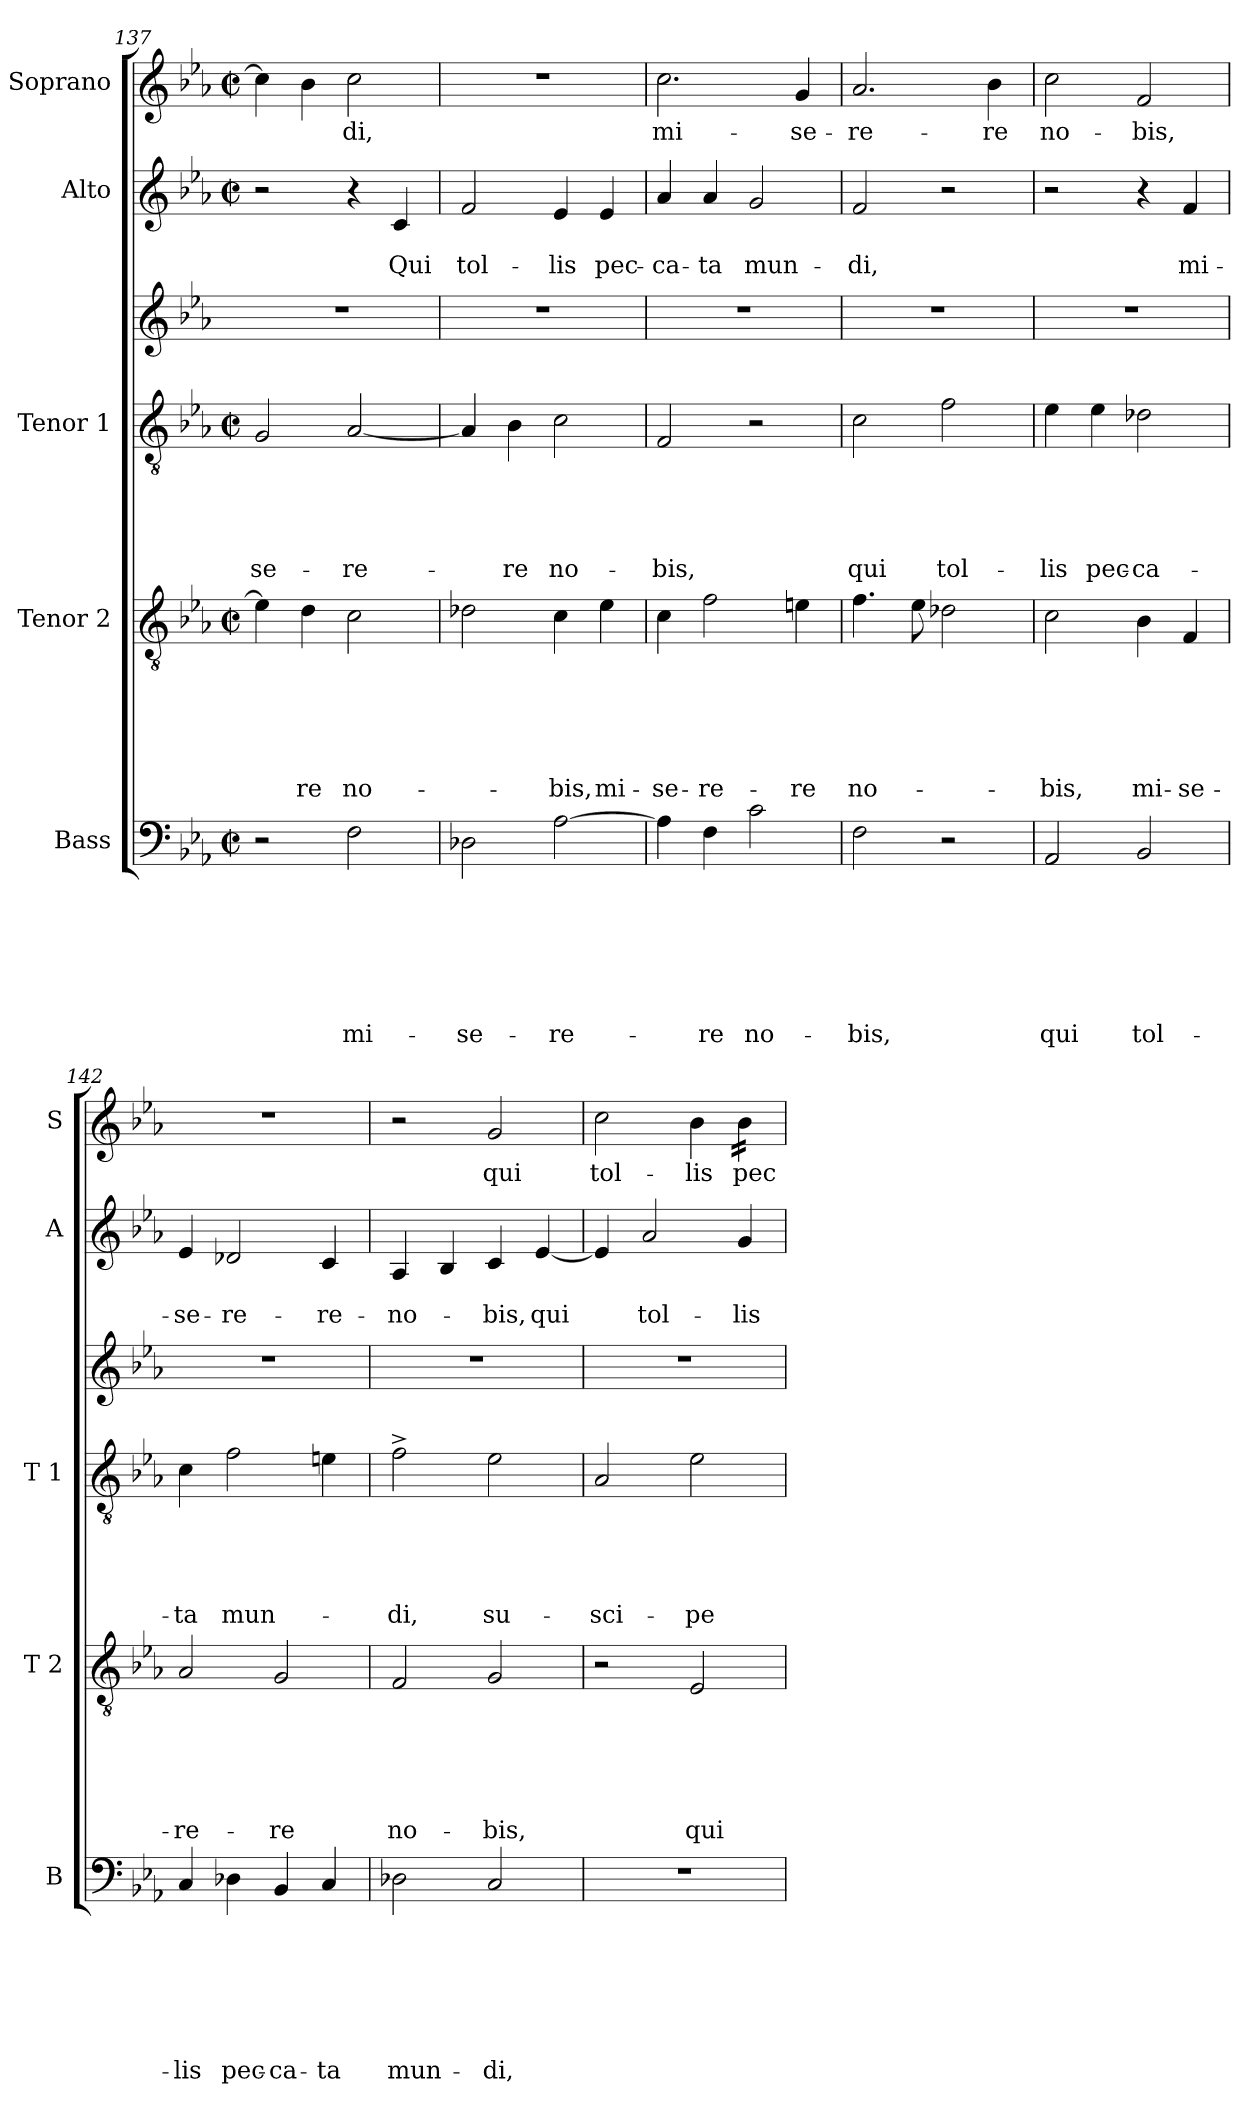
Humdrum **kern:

**kern	**text	**text	**text	**text	**text	**text	**text	**kern	**text	**text	**text	**text	**text	**text	**kern	**text	**text	**text	**text	**text	**kern	**kern	**text	**text	**kern	**text
*part6	*part6	*part6	*part6	*part6	*part6	*part6	*part6	*part5	*part5	*part5	*part5	*part5	*part5	*part5	*part4	*part4	*part4	*part4	*part4	*part4	*part3	*part2	*part2	*part2	*part1	*part1
*staff6	*staff6	*staff6	*staff6	*staff6	*staff6	*staff6	*staff6	*staff5	*staff5	*staff5	*staff5	*staff5	*staff5	*staff5	*staff4	*staff4	*staff4	*staff4	*staff4	*staff4	*staff3	*staff2	*staff2	*staff2	*staff1	*staff1
*I"Bass	*	*	*	*	*	*	*	*I"Tenor 2	*	*	*	*	*	*	*I"Tenor 1	*	*	*	*	*	*	*I"Alto	*	*	*I"Soprano	*
*I'B	*	*	*	*	*	*	*	*I'T 2	*	*	*	*	*	*	*I'T 1	*	*	*	*	*	*	*I'A	*	*	*I'S	*
*clefF4	*	*	*	*	*	*	*	*clefGv2	*	*	*	*	*	*	*clefGv2	*	*	*	*	*	*clefG2	*clefG2	*	*	*clefG2	*
*k[b-e-a-]	*	*	*	*	*	*	*	*k[b-e-a-]	*	*	*	*	*	*	*k[b-e-a-]	*	*	*	*	*	*k[b-e-a-]	*k[b-e-a-]	*	*	*k[b-e-a-]	*
*E-:	*	*	*	*	*	*	*	*E-:	*	*	*	*	*	*	*E-:	*	*	*	*	*	*E-:	*E-:	*	*	*E-:	*
*M2/2	*	*	*	*	*	*	*	*M2/2	*	*	*	*	*	*	*M2/2	*	*	*	*	*	*	*M2/2	*	*	*M2/2	*
*met(c|)	*	*	*	*	*	*	*	*met(c|)	*	*	*	*	*	*	*met(c|)	*	*	*	*	*	*	*met(c|)	*	*	*met(c|)	*
=137	=137	=137	=137	=137	=137	=137	=137	=137	=137	=137	=137	=137	=137	=137	=137	=137	=137	=137	=137	=137	=137	=137	=137	=137	=137	=137
!	!	!	!	!	!	!	!	!	!	!	!	!	!	!	!	!	!	!	!	!LO:LY:b	!	!	!	!	!	!
2r	.	.	.	.	.	.	.	4e-\]	.	.	.	.	.	.	2G/	.	.	.	.	-se-	1r	2r	.	.	4cc\]	.
!	!	!	!	!	!	!	!	!	!	!	!	!	!	!LO:LY:b	!	!	!	!	!	!	!	!	!	!	!	!
.	.	.	.	.	.	.	.	4d\	.	.	.	.	.	-re	.	.	.	.	.	.	.	.	.	.	4b-\	.
!	!	!	!	!	!	!	!LO:LY:b	!	!	!	!	!	!	!LO:LY:b	!	!	!	!	!	!LO:LY:b	!	!	!	!	!	!LO:LY:b
2F\	.	.	.	.	.	.	mi-	2c\	.	.	.	.	.	no-	[<2A-/	.	.	.	.	-re-	.	4r	.	.	2cc\	-di,
!	!	!	!	!	!	!	!	!	!	!	!	!	!	!	!	!	!	!	!	!	!	!	!	!LO:LY:b	!	!
.	.	.	.	.	.	.	.	.	.	.	.	.	.	.	.	.	.	.	.	.	.	4c/	.	Qui	.	.
=138	=138	=138	=138	=138	=138	=138	=138	=138	=138	=138	=138	=138	=138	=138	=138	=138	=138	=138	=138	=138	=138	=138	=138	=138	=138	=138
!	!	!	!	!	!	!	!LO:LY:b	!	!	!	!	!	!	!	!	!	!	!	!	!	!	!	!	!LO:LY:b	!	!
2D-X\	.	.	.	.	.	.	-se-	2d-X\	.	.	.	.	.	.	4A-/]	.	.	.	.	.	1r	2f/	.	tol-	1r	.
!	!	!	!	!	!	!	!	!	!	!	!	!	!	!	!	!	!	!	!	!LO:LY:b	!	!	!	!	!	!
.	.	.	.	.	.	.	.	.	.	.	.	.	.	.	4B-\	.	.	.	.	-re	.	.	.	.	.	.
!	!	!	!	!	!	!	!LO:LY:b	!	!	!	!	!	!	!LO:LY:b	!	!	!	!	!	!LO:LY:b	!	!	!	!LO:LY:b	!	!
[<2A-\	.	.	.	.	.	.	-re-	4c\	.	.	.	.	.	-bis,	2c\	.	.	.	.	no-	.	4e-/	.	-lis	.	.
!	!	!	!	!	!	!	!	!	!	!	!	!	!	!LO:LY:b	!	!	!	!	!	!	!	!	!	!LO:LY:b	!	!
.	.	.	.	.	.	.	.	4e-\	.	.	.	.	.	mi-	.	.	.	.	.	.	.	4e-/	.	pec-	.	.
!!LO:LB:g=z
=139	=139	=139	=139	=139	=139	=139	=139	=139	=139	=139	=139	=139	=139	=139	=139	=139	=139	=139	=139	=139	=139	=139	=139	=139	=139	=139
!	!	!	!	!	!	!	!	!	!	!	!	!	!	!LO:LY:b	!	!	!	!	!	!LO:LY:b	!	!	!	!LO:LY:b	!	!LO:LY:b
4A-\]	.	.	.	.	.	.	.	4c\	.	.	.	.	.	-se-	2F/	.	.	.	.	-bis,	1r	4a-/	.	-ca-	2.cc\	mi-
!	!	!	!	!	!	!	!LO:LY:b	!	!	!	!	!	!	!LO:LY:b	!	!	!	!	!	!	!	!	!	!LO:LY:b	!	!
4F\	.	.	.	.	.	.	-re	2f\	.	.	.	.	.	-re-	.	.	.	.	.	.	.	4a-/	.	-ta	.	.
!	!	!	!	!	!	!	!LO:LY:b	!	!	!	!	!	!	!	!	!	!	!	!	!	!	!	!	!LO:LY:b	!	!
2c\	.	.	.	.	.	.	no-	.	.	.	.	.	.	.	2r	.	.	.	.	.	.	2g/	.	mun-	.	.
!	!	!	!	!	!	!	!	!	!	!	!	!	!	!LO:LY:b	!	!	!	!	!	!	!	!	!	!	!	!LO:LY:b
.	.	.	.	.	.	.	.	4en\	.	.	.	.	.	-re	.	.	.	.	.	.	.	.	.	.	4g/	-se-
=140	=140	=140	=140	=140	=140	=140	=140	=140	=140	=140	=140	=140	=140	=140	=140	=140	=140	=140	=140	=140	=140	=140	=140	=140	=140	=140
!	!	!	!	!	!	!	!LO:LY:b	!	!	!	!	!	!	!LO:LY:b	!	!	!	!	!	!LO:LY:b	!	!	!	!LO:LY:b	!	!LO:LY:b
2F\	.	.	.	.	.	.	-bis,	4.f\	.	.	.	.	.	no-	2c\	.	.	.	.	qui	1r	2f/	.	-di,	2.a-/	-re-
.	.	.	.	.	.	.	.	8e-\	.	.	.	.	.	.	.	.	.	.	.	.	.	.	.	.	.	.
!	!	!	!	!	!	!	!	!	!	!	!	!	!	!	!	!	!	!	!	!LO:LY:b	!	!	!	!	!	!
2r	.	.	.	.	.	.	.	2d-X\	.	.	.	.	.	.	2f\	.	.	.	.	tol-	.	2r	.	.	.	.
!	!	!	!	!	!	!	!	!	!	!	!	!	!	!	!	!	!	!	!	!	!	!	!	!	!	!LO:LY:b
.	.	.	.	.	.	.	.	.	.	.	.	.	.	.	.	.	.	.	.	.	.	.	.	.	4b-\	-re
=141	=141	=141	=141	=141	=141	=141	=141	=141	=141	=141	=141	=141	=141	=141	=141	=141	=141	=141	=141	=141	=141	=141	=141	=141	=141	=141
!	!	!	!	!	!	!	!LO:LY:b	!	!	!	!	!	!	!LO:LY:b	!	!	!	!	!	!LO:LY:b	!	!	!	!	!	!LO:LY:b
2AA-/	.	.	.	.	.	.	qui	2c\	.	.	.	.	.	-bis,	4e-\	.	.	.	.	-lis	1r	2r	.	.	2cc\	no-
!	!	!	!	!	!	!	!	!	!	!	!	!	!	!	!	!	!	!	!	!LO:LY:b	!	!	!	!	!	!
.	.	.	.	.	.	.	.	.	.	.	.	.	.	.	4e-\	.	.	.	.	pec-	.	.	.	.	.	.
!	!	!	!	!	!	!	!LO:LY:b	!	!	!	!	!	!	!LO:LY:b	!	!	!	!	!	!LO:LY:b	!	!	!	!	!	!LO:LY:b
2BB-/	.	.	.	.	.	.	tol-	4B-\	.	.	.	.	.	mi-	2d-X\	.	.	.	.	-ca-	.	4r	.	.	2f/	-bis,
!	!	!	!	!	!	!	!	!	!	!	!	!	!	!LO:LY:b	!	!	!	!	!	!	!	!	!	!LO:LY:b	!	!
.	.	.	.	.	.	.	.	4F/	.	.	.	.	.	-se-	.	.	.	.	.	.	.	4f/	.	mi-	.	.
=142	=142	=142	=142	=142	=142	=142	=142	=142	=142	=142	=142	=142	=142	=142	=142	=142	=142	=142	=142	=142	=142	=142	=142	=142	=142	=142
!	!	!	!	!	!	!	!LO:LY:b	!	!	!	!	!	!	!LO:LY:b	!	!	!	!	!	!LO:LY:b	!	!	!	!LO:LY:b	!	!
4C/	.	.	.	.	.	.	-lis	2A-/	.	.	.	.	.	-re-	4c\	.	.	.	.	-ta	1r	4e-/	.	-se-	1r	.
!	!	!	!	!	!	!	!LO:LY:b	!	!	!	!	!	!	!	!	!	!	!	!	!LO:LY:b	!	!	!	!LO:LY:b	!	!
4D-X\	.	.	.	.	.	.	pec-	.	.	.	.	.	.	.	2f\	.	.	.	.	mun-	.	2d-X/	.	-re-	.	.
!	!	!	!	!	!	!	!LO:LY:b	!	!	!	!	!	!	!LO:LY:b	!	!	!	!	!	!	!	!	!	!	!	!
4BB-/	.	.	.	.	.	.	-ca-	2G/	.	.	.	.	.	-re	.	.	.	.	.	.	.	.	.	.	.	.
!	!	!	!	!	!	!	!LO:LY:b	!	!	!	!	!	!	!	!	!	!	!	!	!	!	!	!	!LO:LY:b	!	!
4C/	.	.	.	.	.	.	-ta	.	.	.	.	.	.	.	4en\	.	.	.	.	.	.	4c/	.	-re-	.	.
=143	=143	=143	=143	=143	=143	=143	=143	=143	=143	=143	=143	=143	=143	=143	=143	=143	=143	=143	=143	=143	=143	=143	=143	=143	=143	=143
!	!	!	!	!	!	!	!LO:LY:b	!	!	!	!	!	!	!LO:LY:b	!	!	!	!	!	!LO:LY:b	!	!	!	!LO:LY:b	!	!
2D-X\	.	.	.	.	.	.	mun-	2F/	.	.	.	.	.	no-	2f^>\	.	.	.	.	-di,	1r	4A-/	.	-no-	2r	.
.	.	.	.	.	.	.	.	.	.	.	.	.	.	.	.	.	.	.	.	.	.	4B-/	.	.	.	.
!	!	!	!	!	!	!	!LO:LY:b	!	!	!	!	!	!	!LO:LY:b	!	!	!	!	!	!LO:LY:b	!	!	!	!LO:LY:b	!	!LO:LY:b
2C/	.	.	.	.	.	.	-di,	2G/	.	.	.	.	.	-bis,	2e-\	.	.	.	.	su-	.	4c/	.	-bis,	2g/	qui
!	!	!	!	!	!	!	!	!	!	!	!	!	!	!	!	!	!	!	!	!	!	!	!	!LO:LY:b	!	!
.	.	.	.	.	.	.	.	.	.	.	.	.	.	.	.	.	.	.	.	.	.	[<4e-/	.	qui	.	.
=144	=144	=144	=144	=144	=144	=144	=144	=144	=144	=144	=144	=144	=144	=144	=144	=144	=144	=144	=144	=144	=144	=144	=144	=144	=144	=144
!	!	!	!	!	!	!	!	!	!	!	!	!	!	!	!	!	!	!	!	!LO:LY:b	!	!	!	!	!	!LO:LY:b
1r	.	.	.	.	.	.	.	2r	.	.	.	.	.	.	2A-/	.	.	.	.	-sci-	1r	4e-/]	.	.	2cc\	tol-
!	!	!	!	!	!	!	!	!	!	!	!	!	!	!	!	!	!	!	!	!	!	!	!	!LO:LY:b	!	!
.	.	.	.	.	.	.	.	.	.	.	.	.	.	.	.	.	.	.	.	.	.	2a-/	.	tol-	.	.
!	!	!	!	!	!	!	!	!	!	!	!	!	!	!LO:LY:b	!	!	!	!	!	!LO:LY:b	!	!	!	!	!	!LO:LY:b
.	.	.	.	.	.	.	.	2E-/	.	.	.	.	.	qui	2e-\	.	.	.	.	-pe	.	.	.	.	4b-\	-lis
!	!	!	!	!	!	!	!	!	!	!	!	!	!	!	!	!	!	!	!	!	!	!	!	!LO:LY:b	!	!LO:LY:b
*	*	*	*	*	*	*	*	*	*	*	*	*	*	*	*	*	*	*	*	*	*	*	*	*	*tremolo	*
.	.	.	.	.	.	.	.	.	.	.	.	.	.	.	.	.	.	.	.	.	.	4g/	.	-lis	16b-\LL	pec-
.	.	.	.	.	.	.	.	.	.	.	.	.	.	.	.	.	.	.	.	.	.	.	.	.	16b-\	.
.	.	.	.	.	.	.	.	.	.	.	.	.	.	.	.	.	.	.	.	.	.	.	.	.	16b-\	.
.	.	.	.	.	.	.	.	.	.	.	.	.	.	.	.	.	.	.	.	.	.	.	.	.	16b-\JJ	.
*	*	*	*	*	*	*	*	*	*	*	*	*	*	*	*	*	*	*	*	*	*	*	*	*	*Xtremolo	*
=	=	=	=	=	=	=	=	=	=	=	=	=	=	=	=	=	=	=	=	=	=	=	=	=	=	=
*-	*-	*-	*-	*-	*-	*-	*-	*-	*-	*-	*-	*-	*-	*-	*-	*-	*-	*-	*-	*-	*-	*-	*-	*-	*-	*-
